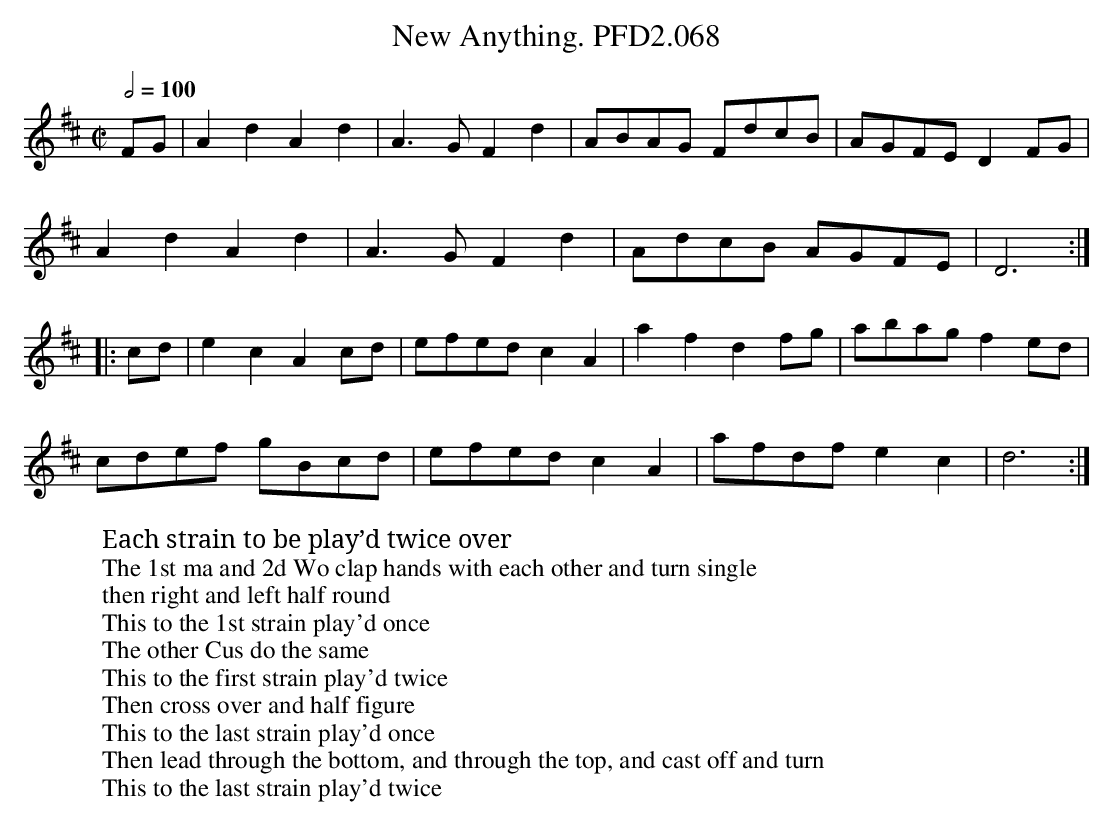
X:1
T:New Anything. PFD2.068
M:C|
L:1/8
Q:1/2=100
W:Each strain to be play’d twice over
W:The 1st ma and 2d Wo clap hands with each other and turn single
W:then right and left half round
W:This to the 1st strain play'd once
W:The other Cus do the same
W:This to the first strain play'd twice
W:Then cross over and half figure
W:This to the last strain play'd once
W:Then lead through the bottom, and through the top, and cast off and turn
W:This to the last strain play'd twice
K:D
FG|A2d2 A2d2|A3G F2d2|ABAG FdcB|AGFE D2FG|
A2d2 A2d2|A3G F2d2|AdcB AGFE|D6:|
|:cd|e2c2 A2cd|efed c2A2|a2f2 d2fg|abag f2ed|
cdef gBcd|efed c2A2|afdf e2c2|d6:|
